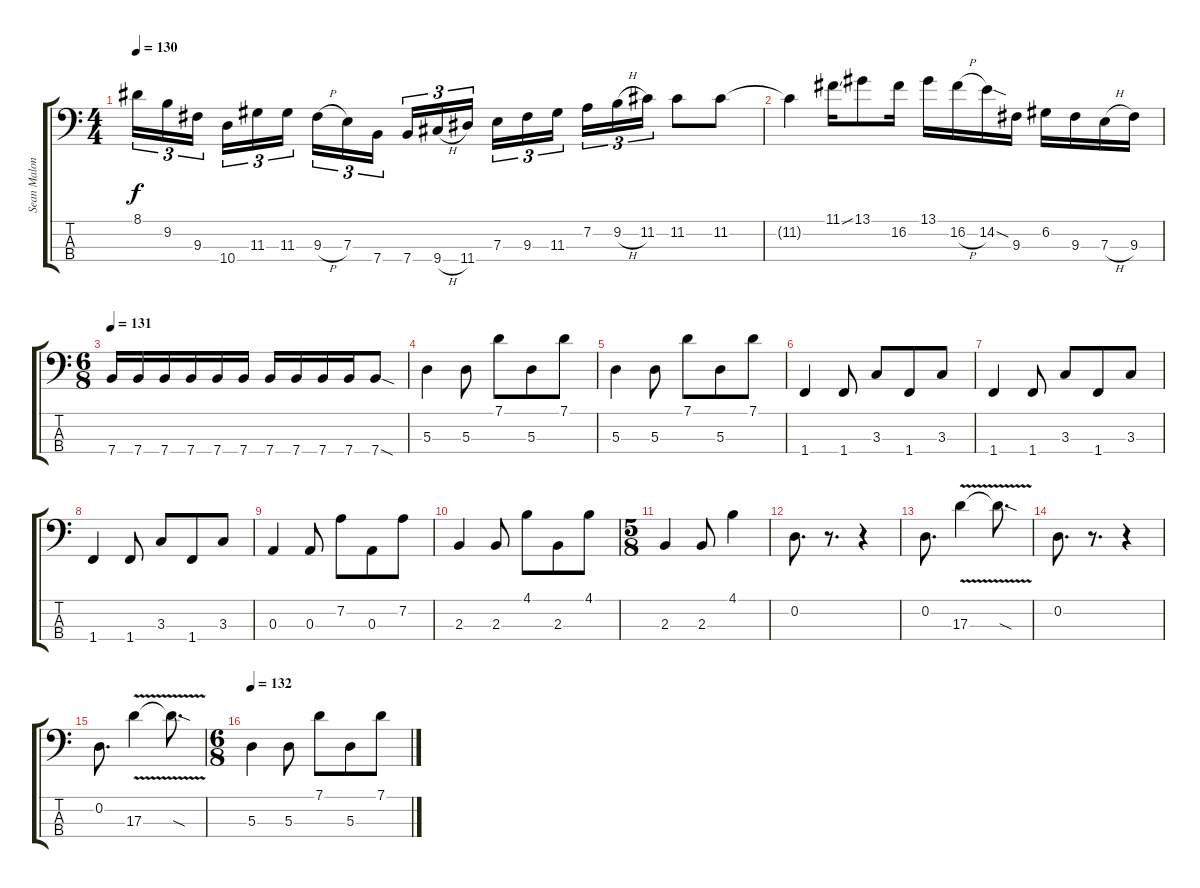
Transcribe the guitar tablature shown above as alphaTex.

\track ("Sean Malone" "Sean Malon") {instrument fretlessbass}
\staff {score tabs}
\tuning (G2 D2 A1 E1) {hide}
\ts (4 4)
\tempo 130
\clef f4
\ks c
8.1.16{tu (3 2) dy f} 9.2.16{tu (3 2)} 9.3.16{tu (3 2) beam splitsecondary} 10.4.16{tu (3 2)} 11.3.16{tu (3 2)} 11.3.16{tu (3 2)} 9.3{h}.16{tu (3 2)} 7.3.16{tu (3 2)} 7.4.16{tu (3 2) beam splitsecondary} 7.4.16{tu (3 2)} 9.4{h}.16{tu (3 2)} 11.4.16{tu (3 2)} 7.3.16{tu (3 2)} 9.3.16{tu (3 2)} 11.3.16{tu (3 2) beam splitsecondary} 7.2.16{tu (3 2)} 9.2{h}.16{tu (3 2)} 11.2.16{tu (3 2)} 11.2.8 11.2.8 |
11.2{t}.4 11.1{ss}.16 13.1.8 16.2.16 13.1.16 16.2{h}.16 14.2{sod}.16 9.3.16 6.2.16 9.3.16 7.3{h}.16 9.3.16 |
\ts (6 8)
\tempo 131
7.4.16 7.4.16 7.4.16 7.4.16 7.4.16 7.4.16 7.4.16 7.4.16 7.4.16 7.4.16 7.4{sod}.8 |
5.3.4 5.3.8 7.1.8 5.3.8 7.1.8 |
5.3.4 5.3.8 7.1.8 5.3.8 7.1.8 |
1.4.4 1.4.8 3.3.8 1.4.8 3.3.8 |
1.4.4 1.4.8 3.3.8 1.4.8 3.3.8 |
1.4.4 1.4.8 3.3.8 1.4.8 3.3.8 |
0.3.4 0.3.8 7.2.8 0.3.8 7.2.8 |
2.3.4 2.3.8 4.1.8 2.3.8 4.1.8 |
\ts (5 8)
2.3.4 2.3.8 4.1.4 |
0.2.8{d} r.8{d} r.4 |
0.2.8{d} 17.3{v}.4 17.3{sod t}.8{d} |
0.2.8{d} r.8{d} r.4 |
0.2.8{d} 17.3{v}.4 17.3{sod t}.8{d} |
\ts (6 8)
\tempo 132
5.3.4 5.3.8 7.1.8 5.3.8 7.1.8
